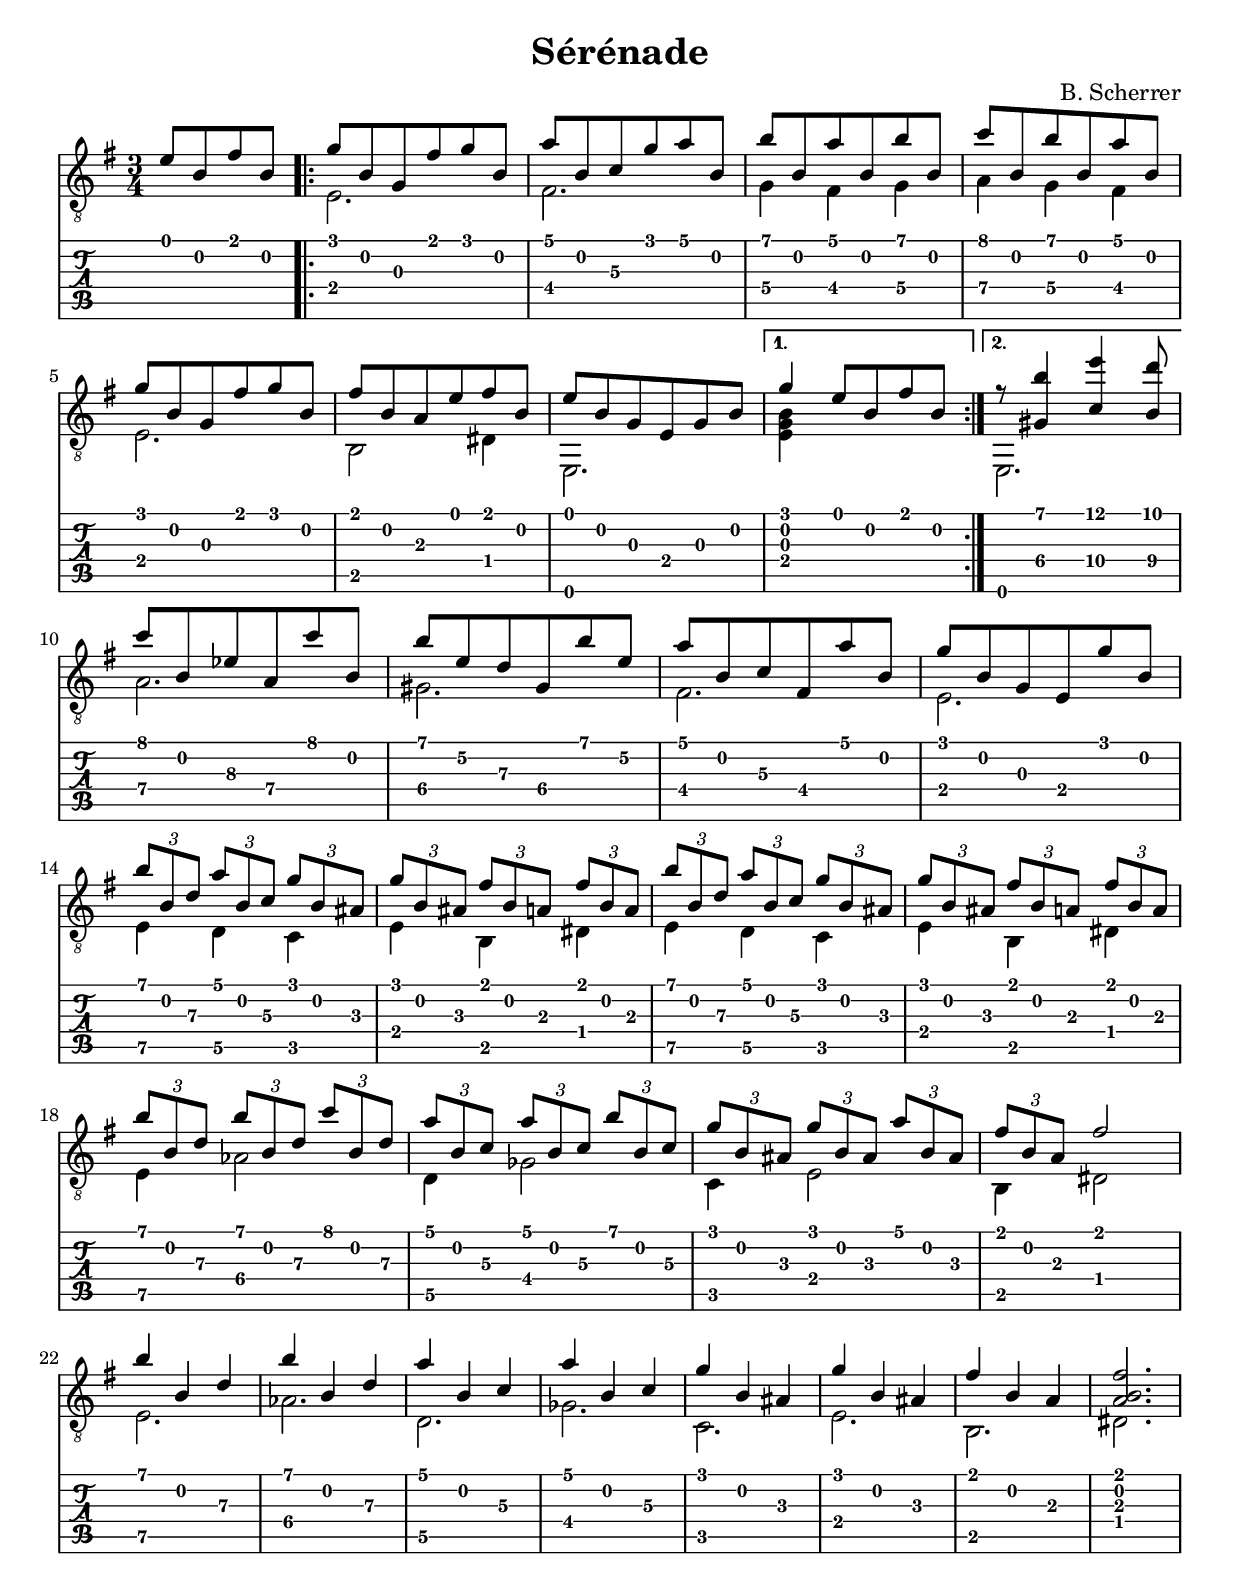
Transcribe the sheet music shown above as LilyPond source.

\version "2.18.2"	

noteCibleTransposition =   c   % c         % d pour Si b %  a, pour Mi b

ton = ""

indent = 0





guita =  \relative c'{
  \key g \major
  \numericTimeSignature
  \time 3/4
  \set stringNumberOrientations = #'(down)
  \override StringNumber.transparent = ##t
  \partial 2 {e8 b fis' b,}
  \repeat volta 2 {
    g'8 b, g fis'8 g b,  | a' b, c\3 g'8 a b,| b' b, a' b, b' b, | c' b, b' b, a' b, | \break
    g' b, g fis'8 g b, | fis' b, a  e' fis b, | e b g e g b  |
  }
  \alternative  {
    {g'4   e8 b fis' b,}
    {r8 <gis\4 b'>4 <c\4 e'> <b\4 d'>8}
  } \break
  c'8 b, ees\3 a,\4 c'8 b, | b' e,\2 d\3 gis,\4 b' e,\2 | a b, c\3 fis, a' b, | g' b, g e  g' b, | \break
  \repeat unfold 2 {\tuplet 3/2 {b' b, d\3} \tuplet 3/2 {a' b, c\3} \tuplet 3/2 {g' b, ais}  |  \tuplet 3/2 {g' b, ais} \tuplet 3/2 {fis' b, a} \tuplet 3/2 {fis' b, a}} \break
  \tuplet 3/2 {b'8 b, d\3} \tuplet 3/2 {b' b, d\3} \tuplet 3/2 {c' b, d\3} |  \tuplet 3/2 {a' b, c\3}  \tuplet 3/2 {a' b, c\3} \tuplet 3/2 {b' b, c\3} |  \tuplet 3/2 {g' b, ais} \tuplet 3/2 {g' b, ais} \tuplet 3/2 {a' b, ais} | \tuplet 3/2 {fis' b, a} fis'2 \break
  b4 b, d\3  b' b, d\3    a' b, c\3  a' b, c\3    g' b, ais g' b, ais    fis' b, a  <a b fis'>2.
}


guitb =  \relative c {
  \set stringNumberOrientations = #'(up)
  \override StringNumber.transparent = ##t
  \key g \major
  \partial 2 {s2}
  \repeat volta 2 {
    e2. | fis2. | g4\4 fis g\4 | a\4 g\4 fis | e2. | b2 dis4 | e,2. |
  }
  \alternative {
    {<e' g b> 4 s2}
    {e,2. }
  }
  a'2.\4 | gis\4 | fis | e
  \repeat unfold 2 {e4\5 d\5 c | e b dis |}
  e4\5 aes2\4 | d,4\5 ges2\4 | c,4\5 e2\4 | b4 dis2
  e2.\5 aes\4 | d,\5 ges\4 | c,\5 e\4 | b dis
}



\header {
  title = #(string-append "Sérénade" ton )
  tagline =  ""
  composer = "B. Scherrer"
}



\score {
  <<
    \new Staff { \clef "G_8" << {\guita} \\ {\guitb} >> }
    \new TabStaff { << {\guita} \\ {\guitb} >> }
  >>
}







\score {
  <<
    \new Staff \with {midiInstrument = #"acoustic guitar (nylon)"}<< \unfoldRepeats{ << {\guita} \\ {\guitb} >> 
                                 }  
    
                          
							    >>
    >>
\midi{ \tempo 4 = 170 }
}